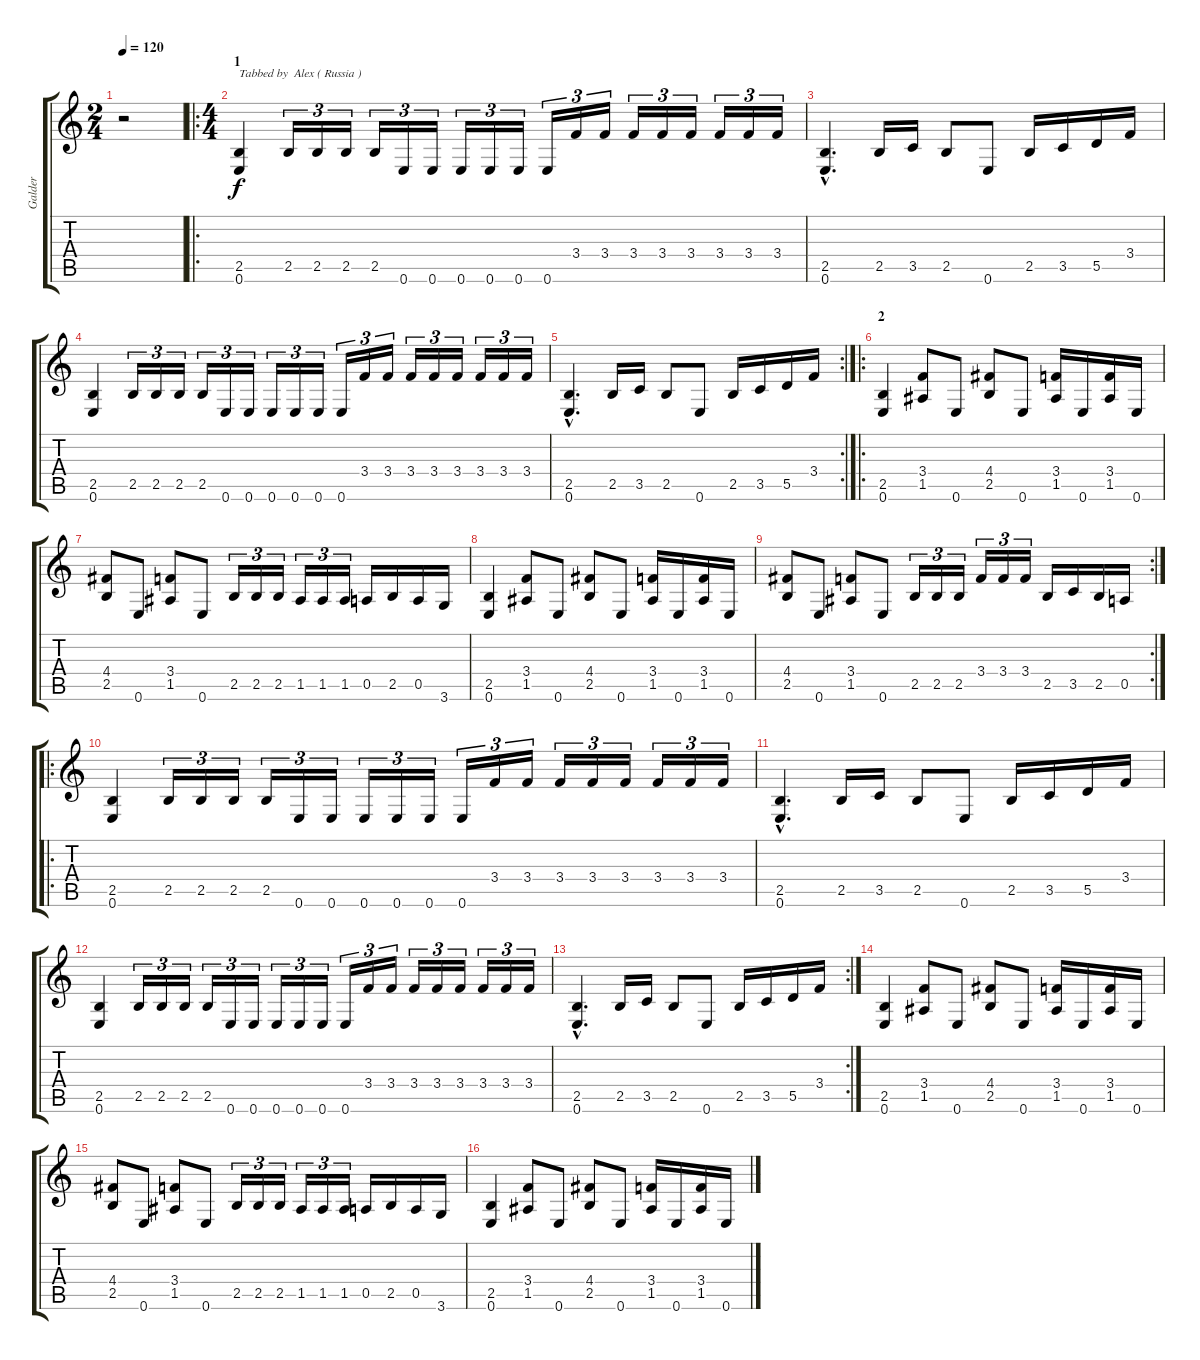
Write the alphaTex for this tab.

\track ("Galder" "Galder") {instrument distortionguitar}
\staff {score tabs}
\tuning (E4 B3 G3 D3 A2 E2) {hide}
\ts (2 4)
\tempo 120
\clef g2
\ks c
r.2{dy f instrument distortionguitar} |
\ro
\ts (4 4)
\section ("" "1")
(2.5 0.6).4{txt "Tabbed by  Alex ( Russia )"} 2.5.16{tu (3 2)} 2.5.16{tu (3 2)} 2.5.16{tu (3 2)} 2.5.16{tu (3 2)} 0.6.16{tu (3 2)} 0.6.16{tu (3 2)} 0.6.16{tu (3 2)} 0.6.16{tu (3 2)} 0.6.16{tu (3 2)} 0.6.16{tu (3 2)} 3.4.16{tu (3 2)} 3.4.16{tu (3 2)} 3.4.16{tu (3 2)} 3.4.16{tu (3 2)} 3.4.16{tu (3 2)} 3.4.16{tu (3 2)} 3.4.16{tu (3 2)} 3.4.16{tu (3 2)} |
(2.5{hac} 0.6{hac}).4{d} 2.5.16 3.5.16 2.5.8 0.6.8 2.5.16 3.5.16 5.5.16 3.4.16 |
(2.5 0.6).4 2.5.16{tu (3 2)} 2.5.16{tu (3 2)} 2.5.16{tu (3 2)} 2.5.16{tu (3 2)} 0.6.16{tu (3 2)} 0.6.16{tu (3 2)} 0.6.16{tu (3 2)} 0.6.16{tu (3 2)} 0.6.16{tu (3 2)} 0.6.16{tu (3 2)} 3.4.16{tu (3 2)} 3.4.16{tu (3 2)} 3.4.16{tu (3 2)} 3.4.16{tu (3 2)} 3.4.16{tu (3 2)} 3.4.16{tu (3 2)} 3.4.16{tu (3 2)} 3.4.16{tu (3 2)} |
\rc 2
(2.5{hac} 0.6{hac}).4{d} 2.5.16 3.5.16 2.5.8 0.6.8 2.5.16 3.5.16 5.5.16 3.4.16 |
\ro
\section ("" "2")
(2.5 0.6).4 (3.4 1.5).8 0.6.8 (4.4 2.5).8 0.6.8 (3.4 1.5).16 0.6.16 (3.4 1.5).16 0.6.16 |
(4.4 2.5).8 0.6.8 (3.4 1.5).8 0.6.8 2.5.16{tu (3 2)} 2.5.16{tu (3 2)} 2.5.16{tu (3 2)} 1.5.16{tu (3 2)} 1.5.16{tu (3 2)} 1.5.16{tu (3 2)} 0.5.16 2.5.16 0.5.16 3.6.16 |
(2.5 0.6).4 (3.4 1.5).8 0.6.8 (4.4 2.5).8 0.6.8 (3.4 1.5).16 0.6.16 (3.4 1.5).16 0.6.16 |
\rc 2
(4.4 2.5).8 0.6.8 (3.4 1.5).8 0.6.8 2.5.16{tu (3 2)} 2.5.16{tu (3 2)} 2.5.16{tu (3 2)} 3.4.16{tu (3 2)} 3.4.16{tu (3 2)} 3.4.16{tu (3 2)} 2.5.16 3.5.16 2.5.16 0.5.16 |
\ro
(2.5 0.6).4 2.5.16{tu (3 2)} 2.5.16{tu (3 2)} 2.5.16{tu (3 2)} 2.5.16{tu (3 2)} 0.6.16{tu (3 2)} 0.6.16{tu (3 2)} 0.6.16{tu (3 2)} 0.6.16{tu (3 2)} 0.6.16{tu (3 2)} 0.6.16{tu (3 2)} 3.4.16{tu (3 2)} 3.4.16{tu (3 2)} 3.4.16{tu (3 2)} 3.4.16{tu (3 2)} 3.4.16{tu (3 2)} 3.4.16{tu (3 2)} 3.4.16{tu (3 2)} 3.4.16{tu (3 2)} |
(2.5{hac} 0.6{hac}).4{d} 2.5.16 3.5.16 2.5.8 0.6.8 2.5.16 3.5.16 5.5.16 3.4.16 |
(2.5 0.6).4 2.5.16{tu (3 2)} 2.5.16{tu (3 2)} 2.5.16{tu (3 2)} 2.5.16{tu (3 2)} 0.6.16{tu (3 2)} 0.6.16{tu (3 2)} 0.6.16{tu (3 2)} 0.6.16{tu (3 2)} 0.6.16{tu (3 2)} 0.6.16{tu (3 2)} 3.4.16{tu (3 2)} 3.4.16{tu (3 2)} 3.4.16{tu (3 2)} 3.4.16{tu (3 2)} 3.4.16{tu (3 2)} 3.4.16{tu (3 2)} 3.4.16{tu (3 2)} 3.4.16{tu (3 2)} |
\rc 2
(2.5{hac} 0.6{hac}).4{d} 2.5.16 3.5.16 2.5.8 0.6.8 2.5.16 3.5.16 5.5.16 3.4.16 |
(2.5 0.6).4 (3.4 1.5).8 0.6.8 (4.4 2.5).8 0.6.8 (3.4 1.5).16 0.6.16 (3.4 1.5).16 0.6.16 |
(4.4 2.5).8 0.6.8 (3.4 1.5).8 0.6.8 2.5.16{tu (3 2)} 2.5.16{tu (3 2)} 2.5.16{tu (3 2)} 1.5.16{tu (3 2)} 1.5.16{tu (3 2)} 1.5.16{tu (3 2)} 0.5.16 2.5.16 0.5.16 3.6.16 |
(2.5 0.6).4 (3.4 1.5).8 0.6.8 (4.4 2.5).8 0.6.8 (3.4 1.5).16 0.6.16 (3.4 1.5).16 0.6.16
